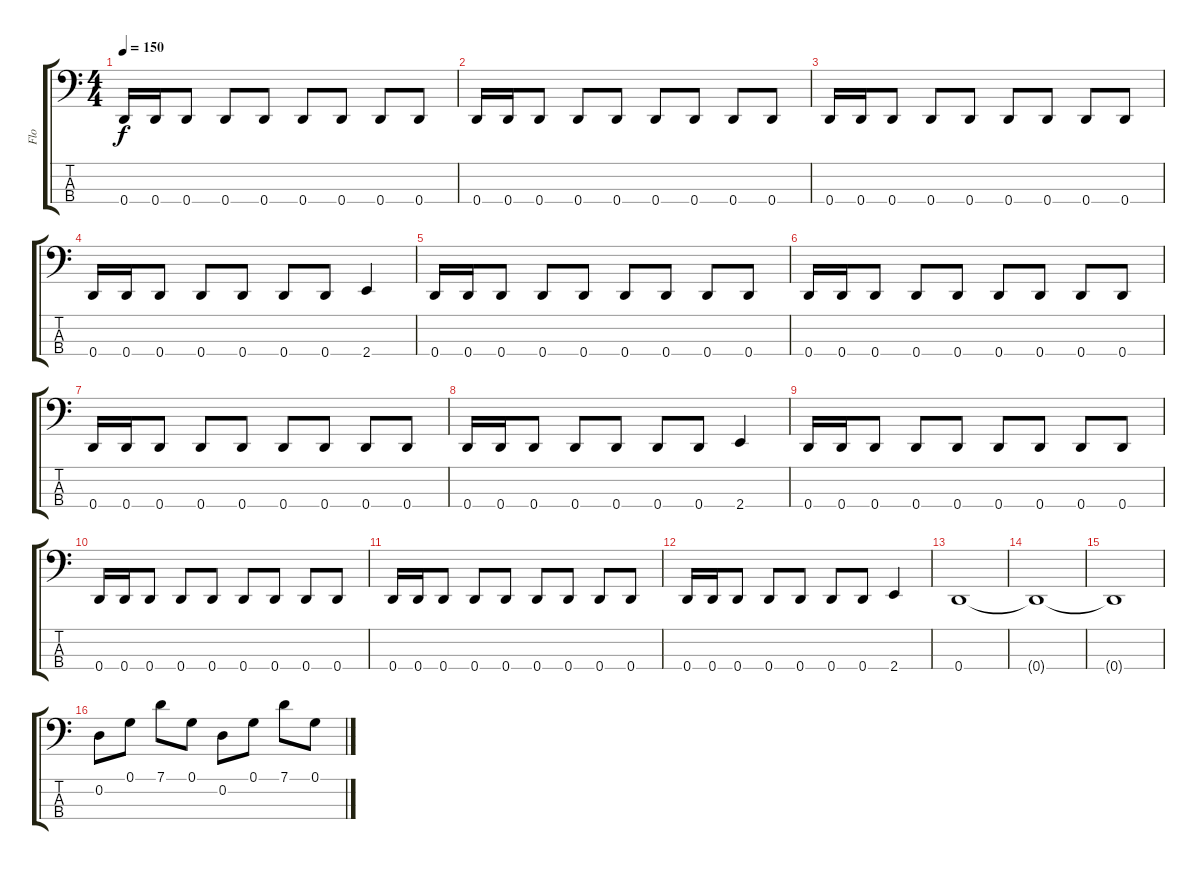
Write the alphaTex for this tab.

\track ("Flo" "Flo") {instrument slapbass2}
\staff {score tabs}
\tuning (G2 D2 A1 D1) {hide}
\ts (4 4)
\tempo 150
\clef f4
\ks c
0.4.16{dy f} 0.4.16 0.4.8 0.4.8 0.4.8 0.4.8 0.4.8 0.4.8 0.4.8 |
0.4.16 0.4.16 0.4.8 0.4.8 0.4.8 0.4.8 0.4.8 0.4.8 0.4.8 |
0.4.16 0.4.16 0.4.8 0.4.8 0.4.8 0.4.8 0.4.8 0.4.8 0.4.8 |
0.4.16 0.4.16 0.4.8 0.4.8 0.4.8 0.4.8 0.4.8 2.4.4 |
0.4.16 0.4.16 0.4.8 0.4.8 0.4.8 0.4.8 0.4.8 0.4.8 0.4.8 |
0.4.16 0.4.16 0.4.8 0.4.8 0.4.8 0.4.8 0.4.8 0.4.8 0.4.8 |
0.4.16 0.4.16 0.4.8 0.4.8 0.4.8 0.4.8 0.4.8 0.4.8 0.4.8 |
0.4.16 0.4.16 0.4.8 0.4.8 0.4.8 0.4.8 0.4.8 2.4.4 |
0.4.16 0.4.16 0.4.8 0.4.8 0.4.8 0.4.8 0.4.8 0.4.8 0.4.8 |
0.4.16 0.4.16 0.4.8 0.4.8 0.4.8 0.4.8 0.4.8 0.4.8 0.4.8 |
0.4.16 0.4.16 0.4.8 0.4.8 0.4.8 0.4.8 0.4.8 0.4.8 0.4.8 |
0.4.16 0.4.16 0.4.8 0.4.8 0.4.8 0.4.8 0.4.8 2.4.4 |
0.4.1 |
0.4{t}.1 |
0.4{t}.1 |
0.2.8 0.1.8 7.1.8 0.1.8 0.2.8 0.1.8 7.1.8 0.1.8
